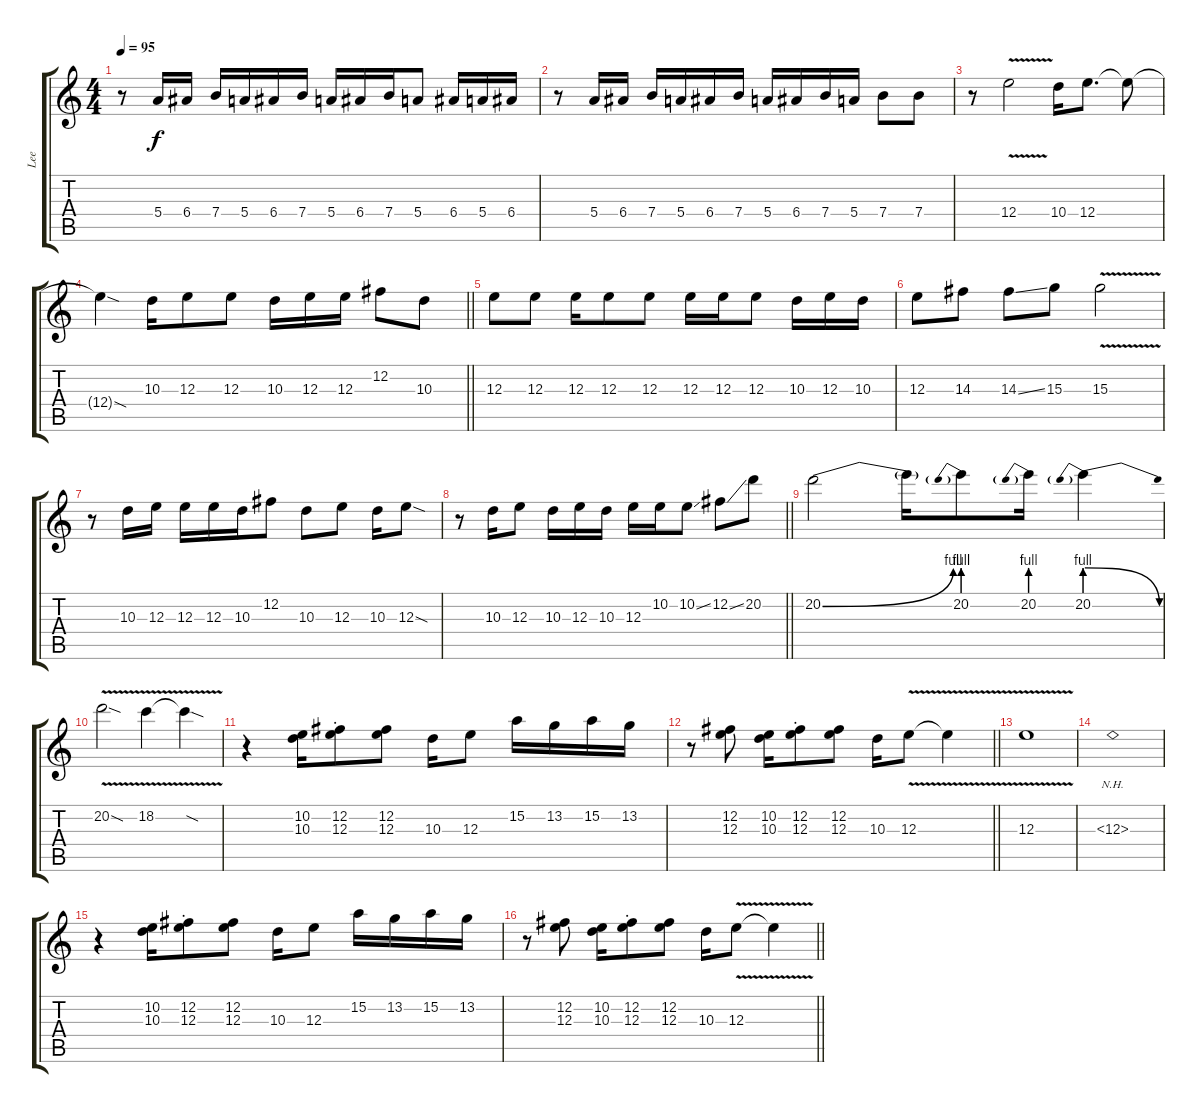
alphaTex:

\track ("Lee" "Lee") {instrument overdrivenguitar}
\staff {score tabs}
\tuning (Gb4 Gb3 E3 E3 E3 E2) {hide}
\ts (4 4)
\tempo 95
\clef g2
\ks c
r.8{dy f} 5.4.16 6.4.16 7.4.16 5.4.16 6.4.16 7.4.16 5.4.16 6.4.16 7.4.16 5.4.8 6.4.16 5.4.16 6.4.16 |
r.8 5.4.16 6.4.16 7.4.16 5.4.16 6.4.16 7.4.16 5.4.16 6.4.16 7.4.16 5.4.16 7.4.8 7.4.8 |
r.8 12.4{v}.2 10.4.16 12.4.8{d} 12.4{t}.8 |
\barLineRight lightlight
12.4{sod t}.4 10.3.16 12.3.8 12.3.8 10.3.16 12.3.16 12.3.16 12.2.8 10.3.8 |
12.3.8 12.3.8 12.3.16 12.3.8 12.3.8 12.3.16 12.3.16 12.3.8 10.3.16 12.3.16 10.3.16 |
12.3.8 14.3.8 14.3{ss}.8 15.3.8 15.3{v}.2 |
r.8 10.3.16 12.3.16 12.3.16 12.3.16 10.3.16 12.2.8 10.3.8 12.3.8 10.3.16 12.3{sod}.8 |
\barLineRight lightlight
r.8 10.3.16 12.3.8 10.3.16 12.3.16 10.3.16 12.3.16 10.2.16 10.2{ss}.8 12.2{ss}.8 20.2.8 |
20.2{be (bend 0 0 60 4)}.2 20.2{t}.16 20.2{be (prebend 0 4 60 4)}.8 20.2{be (prebend 0 4 60 4)}.16 20.2{be (prebendrelease 0 4 60 0)}.4 |
20.2{v sod}.2 18.2{v}.4 18.2{sod t}.4 |
r.4 (10.2 10.3).16 (12.2{st} 12.3{st}).8 (12.2 12.3).8 10.3.16 12.3.8 15.2.16 13.2.16 15.2.16 13.2.16 |
\barLineRight lightlight
r.8 (12.2 12.3).8 (10.2 10.3).16 (12.2{st} 12.3{st}).8 (12.2 12.3).8 10.3.16 12.3{v}.8 12.3{t}.4 |
12.3{v}.1 |
12.3{nh}.1 |
r.4 (10.2 10.3).16 (12.2{st} 12.3{st}).8 (12.2 12.3).8 10.3.16 12.3.8 15.2.16 13.2.16 15.2.16 13.2.16 |
\barLineRight lightlight
r.8 (12.2 12.3).8 (10.2 10.3).16 (12.2{st} 12.3{st}).8 (12.2 12.3).8 10.3.16 12.3{v}.8 12.3{t}.4
